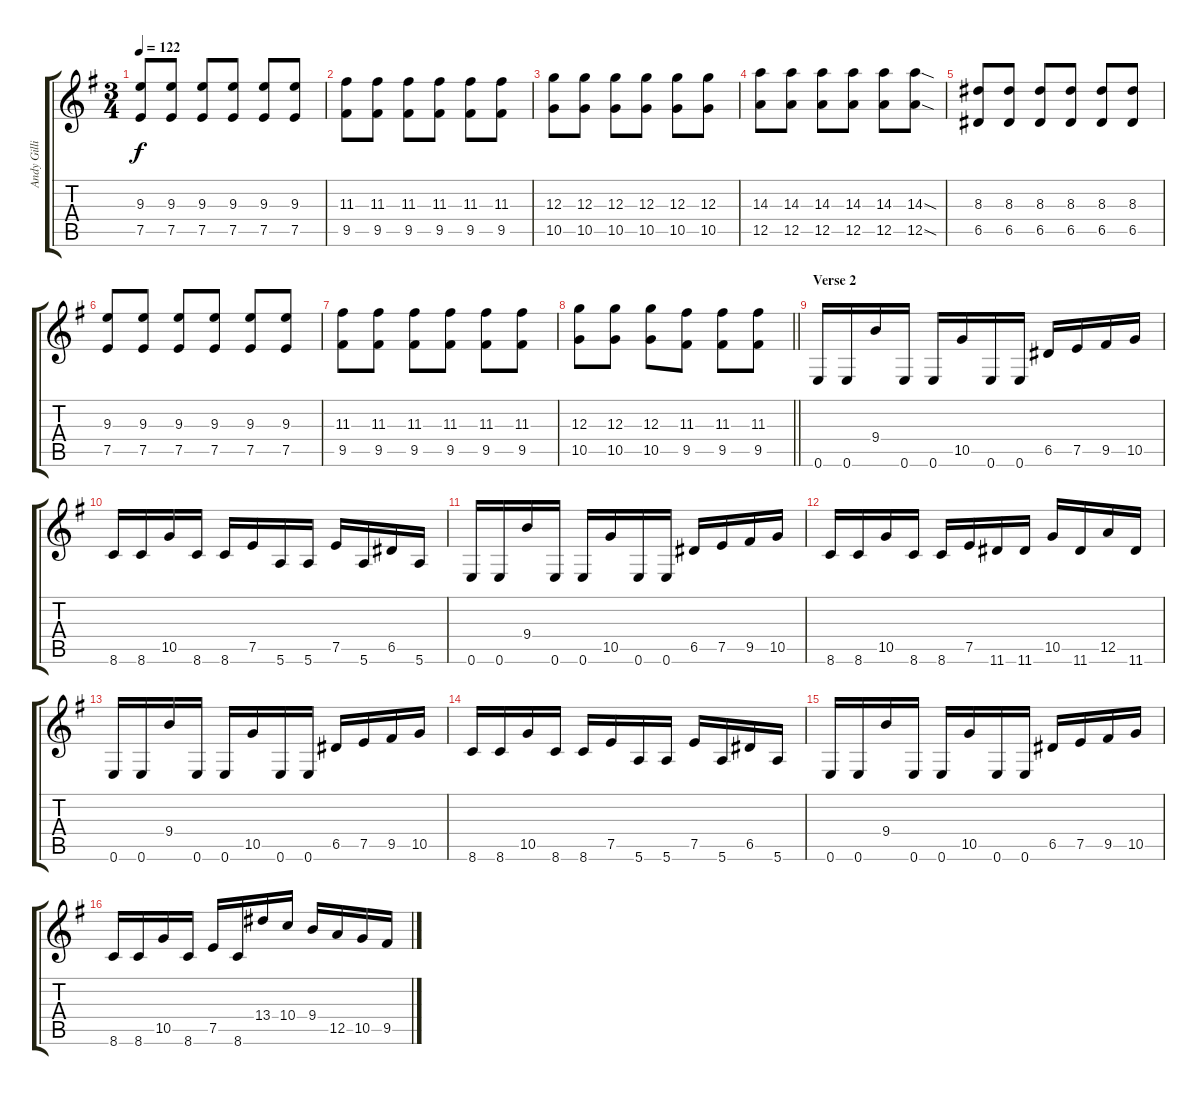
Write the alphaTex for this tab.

\track ("Andy Gillion - guitar" "Andy Gilli") {instrument distortionguitar}
\staff {score tabs}
\tuning (E4 B3 G3 D3 A2 E2) {hide}
\ts (3 4)
\tempo 122
\clef g2
\ks eminor
(9.3 7.5).8{dy f} (9.3 7.5).8 (9.3 7.5).8 (9.3 7.5).8 (9.3 7.5).8 (9.3 7.5).8 |
(11.3 9.5).8 (11.3 9.5).8 (11.3 9.5).8 (11.3 9.5).8 (11.3 9.5).8 (11.3 9.5).8 |
(12.3 10.5).8 (12.3 10.5).8 (12.3 10.5).8 (12.3 10.5).8 (12.3 10.5).8 (12.3 10.5).8 |
(14.3 12.5).8 (14.3 12.5).8 (14.3 12.5).8 (14.3 12.5).8 (14.3 12.5).8 (14.3{sod} 12.5{sod}).8 |
(8.3 6.5).8 (8.3 6.5).8 (8.3 6.5).8 (8.3 6.5).8 (8.3 6.5).8 (8.3 6.5).8 |
(9.3 7.5).8 (9.3 7.5).8 (9.3 7.5).8 (9.3 7.5).8 (9.3 7.5).8 (9.3 7.5).8 |
(11.3 9.5).8 (11.3 9.5).8 (11.3 9.5).8 (11.3 9.5).8 (11.3 9.5).8 (11.3 9.5).8 |
\barLineRight lightlight
(12.3 10.5).8 (12.3 10.5).8 (12.3 10.5).8 (11.3 9.5).8 (11.3 9.5).8 (11.3 9.5).8 |
\section ("" "Verse 2")
0.6.16 0.6.16 9.4.16 0.6.16 0.6.16 10.5.16 0.6.16 0.6.16 6.5.16 7.5.16 9.5.16 10.5.16 |
8.6.16 8.6.16 10.5.16 8.6.16 8.6.16 7.5.16 5.6.16 5.6.16 7.5.16 5.6.16 6.5.16 5.6.16 |
0.6.16 0.6.16 9.4.16 0.6.16 0.6.16 10.5.16 0.6.16 0.6.16 6.5.16 7.5.16 9.5.16 10.5.16 |
8.6.16 8.6.16 10.5.16 8.6.16 8.6.16 7.5.16 11.6.16 11.6.16 10.5.16 11.6.16 12.5.16 11.6.16 |
0.6.16 0.6.16 9.4.16 0.6.16 0.6.16 10.5.16 0.6.16 0.6.16 6.5.16 7.5.16 9.5.16 10.5.16 |
8.6.16 8.6.16 10.5.16 8.6.16 8.6.16 7.5.16 5.6.16 5.6.16 7.5.16 5.6.16 6.5.16 5.6.16 |
0.6.16 0.6.16 9.4.16 0.6.16 0.6.16 10.5.16 0.6.16 0.6.16 6.5.16 7.5.16 9.5.16 10.5.16 |
8.6.16 8.6.16 10.5.16 8.6.16 7.5.16 8.6.16 13.4.16 10.4.16 9.4.16 12.5.16 10.5.16 9.5.16
